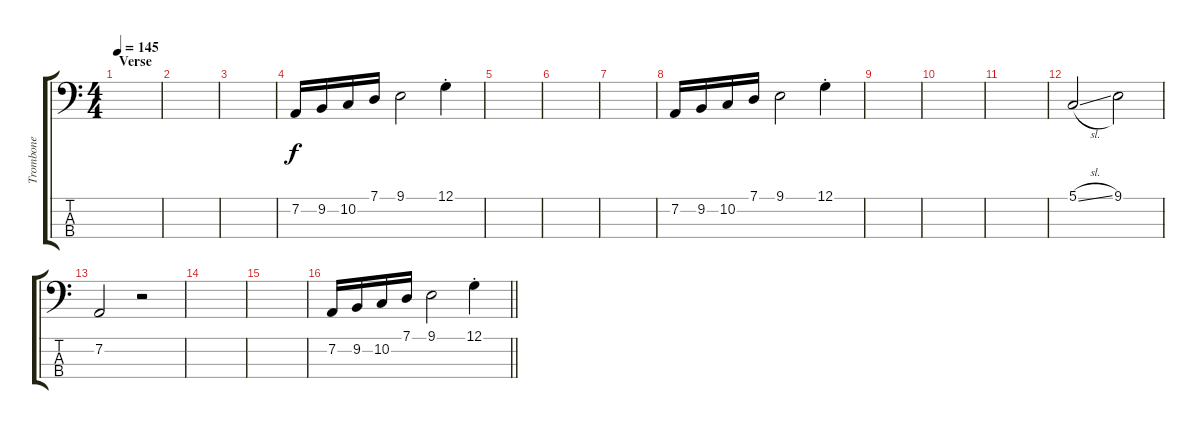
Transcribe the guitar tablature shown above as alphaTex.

\track ("Trombone" "Trombone") {instrument trombone}
\staff {score tabs}
\tuning (G2 D2 A1 E1) {hide}
\ts (4 4)
\section ("" "Verse")
\tempo 145
\clef f4
\ks c
|
|
|
7.2.16 9.2.16 10.2.16 7.1.16 9.1.2 12.1{st}.4 |
|
|
|
7.2.16 9.2.16 10.2.16 7.1.16 9.1.2 12.1{st}.4 |
|
|
|
5.1{sl}.2 9.1.2 |
7.2.2 r.2 |
|
|
\barLineRight lightlight
7.2.16 9.2.16 10.2.16 7.1.16 9.1.2 12.1{st}.4
